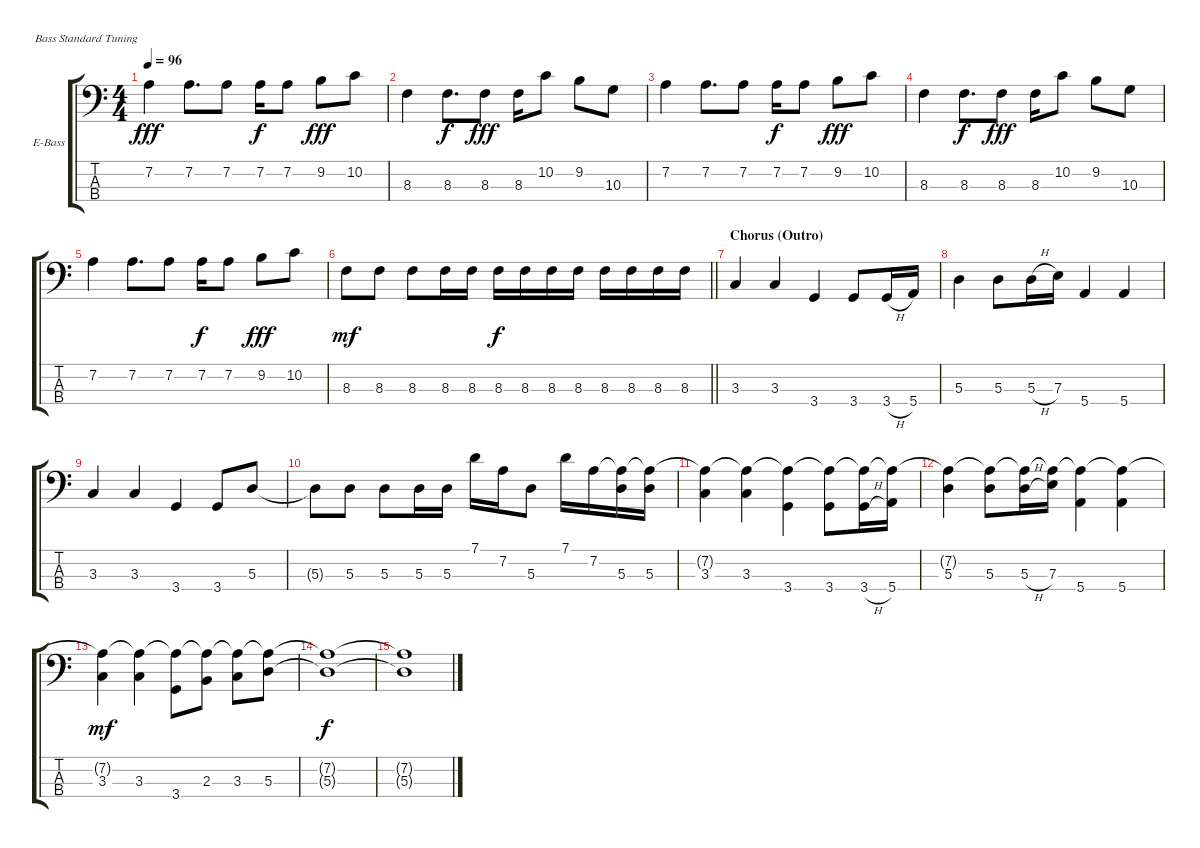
\bracketExtendMode groupsimilarinstruments
\firstSystemTrackNameOrientation horizontal
\otherSystemsTrackNameOrientation horizontal
\track ("Bass" "E-Bass") {instrument electricbassfinger}
\staff {score tabs}
\tuning (G2 D2 A1 E1)
\ts (4 4)
\tempo 96
\clef f4
\ks c
7.2.4{dy fff} 7.2.8{d} 7.2.8 7.2.16{dy f} 7.2.8 9.2.8{dy fff} 10.2.8 |
8.3.4 8.3.8{d dy f} 8.3.8{dy fff} 8.3.16 10.2.8 9.2.8 10.3.8 |
7.2.4 7.2.8{d} 7.2.8 7.2.16{dy f} 7.2.8 9.2.8{dy fff} 10.2.8 |
8.3.4 8.3.8{d dy f} 8.3.8{dy fff} 8.3.16 10.2.8 9.2.8 10.3.8 |
7.2.4 7.2.8{d} 7.2.8 7.2.16{dy f} 7.2.8 9.2.8{dy fff} 10.2.8 |
\barLineRight lightlight
8.3.8{dy mf} 8.3.8 8.3.8 8.3.16 8.3.16 8.3.16{dy f} 8.3.16 8.3.16 8.3.16 8.3.16 8.3.16 8.3.16 8.3.16 |
\section ("" "Chorus (Outro)")
3.3.4 3.3.4 3.4.4 3.4.8 3.4{h}.16 5.4.16 |
5.3.4 5.3.8 5.3{h}.16 7.3.16 5.4.4 5.4.4 |
3.3.4 3.3.4 3.4.4 3.4.8 5.3.8 |
5.3{t}.8 5.3.8 5.3.8 5.3.16 5.3.16 7.1.16 7.2.16 5.3.8 7.1.16 7.2.16 (5.3 7.2{t}).16 (5.3 7.2{t}).16 |
(3.3 7.2{t}).4 (3.3 7.2{t}).4 (3.4 7.2{t}).4 (3.4 7.2{t}).8 (3.4{h} 7.2{t}).16 (5.4 7.2{t}).16 |
(5.3 7.2{t}).4 (5.3 7.2{t}).8 (5.3{h} 7.2{t}).16 (7.3 7.2{t}).16 (5.4 7.2{t}).4 (5.4 7.2{t}).4 |
(3.3 7.2{t}).4{dy mf} (3.3 7.2{t}).4 (3.4 7.2{t}).8 (2.3 7.2{t}).8 (3.3 7.2{t}).8 (5.3 7.2{t}).8 |
(5.3{t} 7.2{t}).1{dy f} |
(7.2{t} 5.3{t}).1
